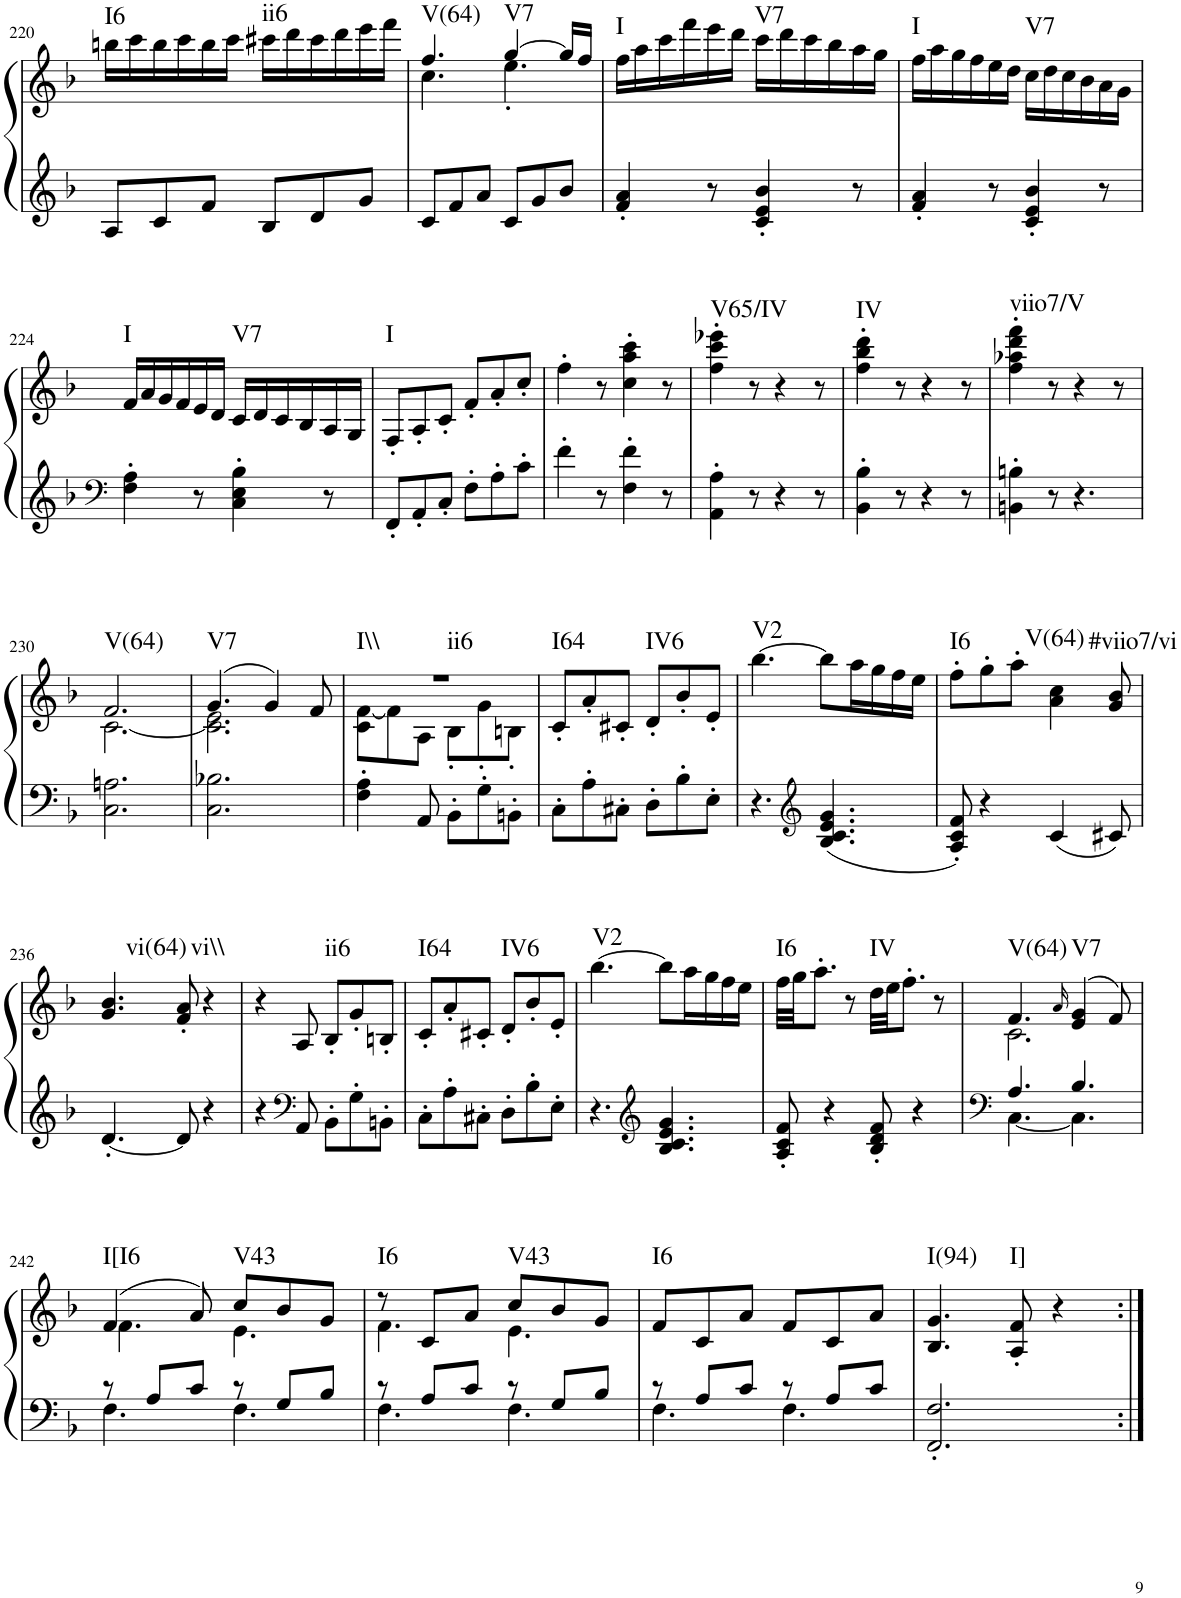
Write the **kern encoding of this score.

**kern	**kern	**harte
*part1	*part1	*part1
*staff2	*staff1	*
*I"Piano, Piano right	*	*
*I'Pno.	*	*
!!LO:PB:g=z
*clefG2	*clefG2	*
*k[b-]	*k[b-]	*
*M6/8	*M6/8	*
=220	=220	=220
!	!	!LO:H:kt=I6
8A/L	16bbn\LL	N
.	16ccc\	.
8c/	16bb\	.
.	16ccc\	.
8f/J	16bb\	.
.	16ccc\JJ	.
!	!	!LO:H:kt=ii6
8B-/L	16ccc#X\LL	N
.	16ddd\	.
8d/	16ccc#\	.
.	16ddd\	.
8g/J	16eee\	.
.	16fff\JJ	.
=221	=221	=221
*	*^	*
!	!	!	!LO:H:kt=V(64)
8c/L	4.ff/	4.cc\	N
8f/	.	.	.
8a/J	.	.	.
!	!	!	!LO:H:kt=V7
8c/L	[4gg/	4.ee'\	N
8g/	.	.	.
8b-/J	16gg/LL]	.	.
.	16ff/JJ	.	.
*	*v	*v	*
=222	=222	=222
!	!	!LO:H:kt=I
4f/' 4a/'	16ff\LL	N
.	16aa\	.
.	16ccc\	.
.	16fff\	.
8r	16eee\	.
.	16ddd\JJ	.
!	!	!LO:H:kt=V7
4c/' 4e/' 4b-/'	16ccc\LL	N
.	16ddd\	.
.	16ccc\	.
.	16bb-\	.
8r	16aa\	.
.	16gg\JJ	.
=223	=223	=223
!	!	!LO:H:kt=I
4f/' 4a/'	16ff\LL	N
.	16aa\	.
.	16gg\	.
.	16ff\	.
8r	16ee\	.
.	16dd\JJ	.
!	!	!LO:H:kt=V7
4c/' 4e/' 4b-/'	16cc\LL	N
.	16dd\	.
.	16cc\	.
.	16b-\	.
8r	16a\	.
.	16g\JJ	.
!!LO:LB:g=z
=224	=224	=224
*clefF4	*	*
!	!	!LO:H:kt=I
4F\' 4A\'	16f/LL	N
.	16a/	.
.	16g/	.
.	16f/	.
8r	16e/	.
.	16d/JJ	.
!	!	!LO:H:kt=V7
4C\' 4E\' 4B-\'	16c/LL	N
.	16d/	.
.	16c/	.
.	16B-/	.
8r	16A/	.
.	16G/JJ	.
=225	=225	=225
!	!	!LO:H:kt=I
8FF'/L	8F'/L	N
8AA'/	8A'/	.
8C'/J	8c'/J	.
8F'\L	8f'/L	.
8A'\	8a'/	.
8c'\J	8cc'/J	.
=226	=226	=226
4f'\	4ff'\	.
8r	8r	.
4F\' 4f\'	4cc\' 4aa\' 4ccc\'	.
8r	8r	.
=227	=227	=227
!	!	!LO:H:kt=V65/IV
4AA\' 4A\'	4ff\' 4ccc\' 4eee-X\'	N
8r	8r	.
4r	4r	.
8r	8r	.
=228	=228	=228
!	!	!LO:H:kt=IV
4BB-\' 4B-\'	4ff\' 4bb-\' 4ddd\'	N
8r	8r	.
4r	4r	.
8r	8r	.
=229	=229	=229
!	!	!LO:H:kt=viio7/V
4BBn\' 4Bn\'	4ff\' 4aa-X\' 4ddd\' 4fff\'	N
8r	8r	.
4.r	4r	.
.	8r	.
!!LO:LB:g=z
=230	=230	=230
*	*^	*
!	!	!	!LO:H:kt=V(64)
2.C\ 2.An\	2.f/	[2.c\	N
=231	=231	=231	=231
!	!	!	!LO:H:kt=V7
2.C\ 2.B-X\	(4.g/	2.c\] 2.e\	N
.	4g/)	.	.
.	8f/	.	.
=232	=232	=232	=232
!	!	!	!LO:H:n=1:kt=I\\
!	!	!	!LO:H:n=2:kt=ii6
4F\' 4A\'	2.r	8c\ [8f\L	N N
.	.	8f\]	.
8AA/	.	8A\J	.
8BB-'\L	.	8B-'\L	.
8G'\	.	8g'\	.
8BBn'\J	.	8Bn'\J	.
=233	=233	=233	=233
!	!	!	!LO:H:kt=I64
*	*v	*v	*
8C'\L	8c'/L	N
8A'\	8a'/	.
8C#X'\J	8c#X'/J	.
!	!	!LO:H:kt=IV6
8D'\L	8d'/L	N
8B-'\	8b-'/	.
8E'\J	8e'/J	.
=234	=234	=234
!	!	!LO:H:kt=V2
4.r	[4.bb-\	N
*clefG2	*	*
4.B-/ 4.c/ 4.e/ 4.g/	8bb-\L]	.
.	16aa\L	.
.	16gg\	.
.	16ff\	.
.	16ee\JJ	.
=235	=235	=235
!	!	!LO:H:kt=I6
8A/' 8c/' 8f/'	8ff'\L	N
4r	8gg'\	.
.	8aa'\J	.
!	!	!LO:H:kt=V(64)
4c/	4a\ 4cc\	N
!	!	!LO:H:kt=#viio7/vi
8c#X/	8g/ 8b-/	N
!!LO:LB:g=z
=236	=236	=236
!	!	!LO:H:kt=vi(64)
[4.d'/	4.g/ 4.b-/	N
!	!	!LO:H:kt=vi\\
8d/]	8f/' 8a/'	N
4r	4r	.
=237	=237	=237
4r	4r	.
*clefF4	*	*
8AA/	8A/	.
!	!	!LO:H:kt=ii6
8BB-'\L	8B-'/L	N
8G'\	8g'/	.
8BBn'\J	8Bn'/J	.
=238	=238	=238
!	!	!LO:H:kt=I64
8C'\L	8c'/L	N
8A'\	8a'/	.
8C#X'\J	8c#X'/J	.
!	!	!LO:H:kt=IV6
8D'\L	8d'/L	N
8B-'\	8b-'/	.
8E'\J	8e'/J	.
=239	=239	=239
!	!	!LO:H:kt=V2
4.r	[4.bb-\	N
*clefG2	*	*
4.B-/ 4.c/ 4.e/ 4.g/	8bb-\L]	.
.	16aa\L	.
.	16gg\	.
.	16ff\	.
.	16ee\JJ	.
=240	=240	=240
!	!	!LO:H:kt=I6
8A/' 8c/' 8f/'	32ff\LLL	N
.	32gg\JJ	.
.	8.aa'\J	.
4r	.	.
.	8r	.
!	!	!LO:H:kt=IV
8B-/' 8d/' 8f/'	32dd\LLL	N
.	32ee\JJ	.
.	8.ff'\J	.
4r	.	.
.	8r	.
=241	=241	=241
*clefF4	*	*
*^	*^	*
!	!	!	!	!LO:H:kt=V(64)
4.A/	[4.C\	4.f/	2.c\	N
.	.	16qa/	.	.
!	!	!	!	!LO:H:kt=V7
4.B-/	4.C\]	(4e/ 4g/	.	N
.	.	8f/)	.	.
!!LO:LB:g=z	!!
=242	=242	=242	=242	=242
!	!	!	!	!LO:H:kt=I[I6
8r	4.F\	(4f/	4.f\	N
8A/L	.	.	.	.
8c/J	.	8a/)	.	.
!	!	!	!	!LO:H:kt=V43
8r	4.F\	8cc/L	4.e\	N
8G/L	.	8b-/	.	.
8B-/J	.	8g/J	.	.
=243	=243	=243	=243	=243
!	!	!	!	!LO:H:kt=I6
8r	4.F\	8r	4.f\	N
8A/L	.	8c/L	.	.
8c/J	.	8a/J	.	.
!	!	!	!	!LO:H:kt=V43
8r	4.F\	8cc/L	4.e\	N
8G/L	.	8b-/	.	.
8B-/J	.	8g/J	.	.
*	*	*v	*v	*
=244	=244	=244	=244
!	!	!	!LO:H:kt=I6
8r	4.F\	8f/L	N
8A/L	.	8c/	.
8c/J	.	8a/J	.
8r	4.F\	8f/L	.
8A/L	.	8c/	.
8c/J	.	8a/J	.
*v	*v	*	*
=245	=245	=245
!	!	!LO:H:kt=I(94)
2.FF/' 2.F/'	4.B-/ 4.g/	N
!	!	!LO:H:kt=I]
.	8A/' 8f/'	N
.	4r	.
=:|!	=:|!	=:|!
*-	*-	*-
